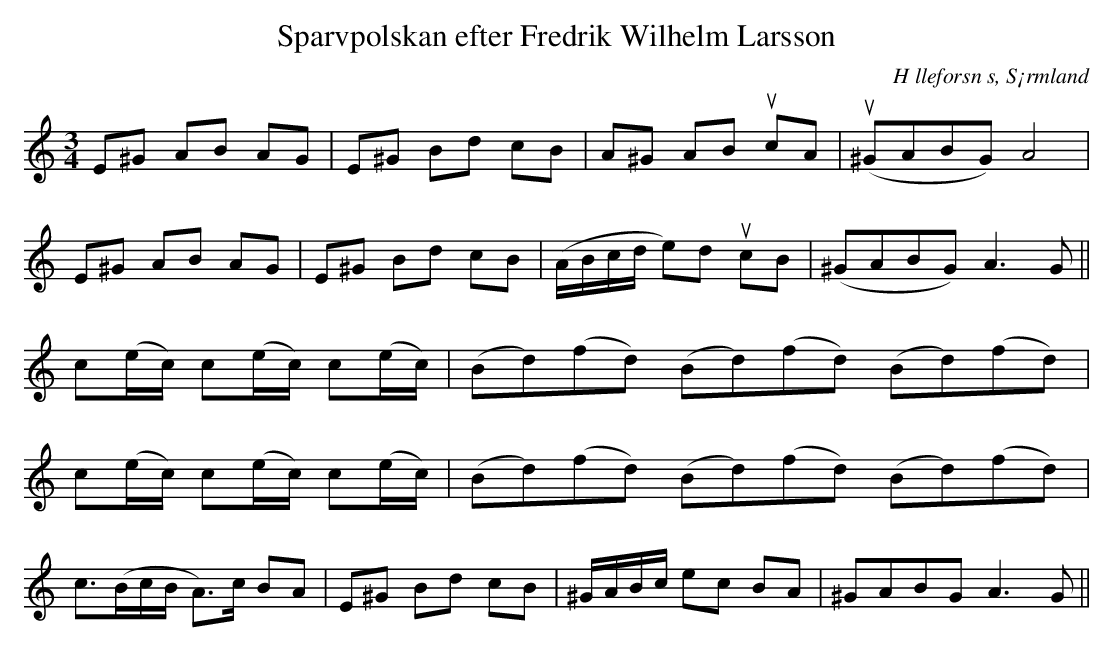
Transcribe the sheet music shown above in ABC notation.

X:1
T:Sparvpolskan efter Fredrik Wilhelm Larsson
O:H lleforsn s, S¡rmland
M:3/4
L:1/8
K:Am
E^G AB AG | E^G Bd cB | A^G AB ucA | (u^GABG) A4 |
E^G AB AG | E^G Bd cB | (A/B/c/d/ e)d ucB | (^GABG) A2>G2 ||
c(e/c/) c(e/c/) c(e/c/) | (Bd)(fd) (Bd)(fd) (Bd)(fd) |
c(e/c/) c(e/c/) c(e/c/) | (Bd)(fd) (Bd)(fd) (Bd)(fd) |
c3/2(B/c/B/ A>)c BA | E^G Bd cB | ^G/A/B/c/ ec BA | ^GABG A2>G2 ||
